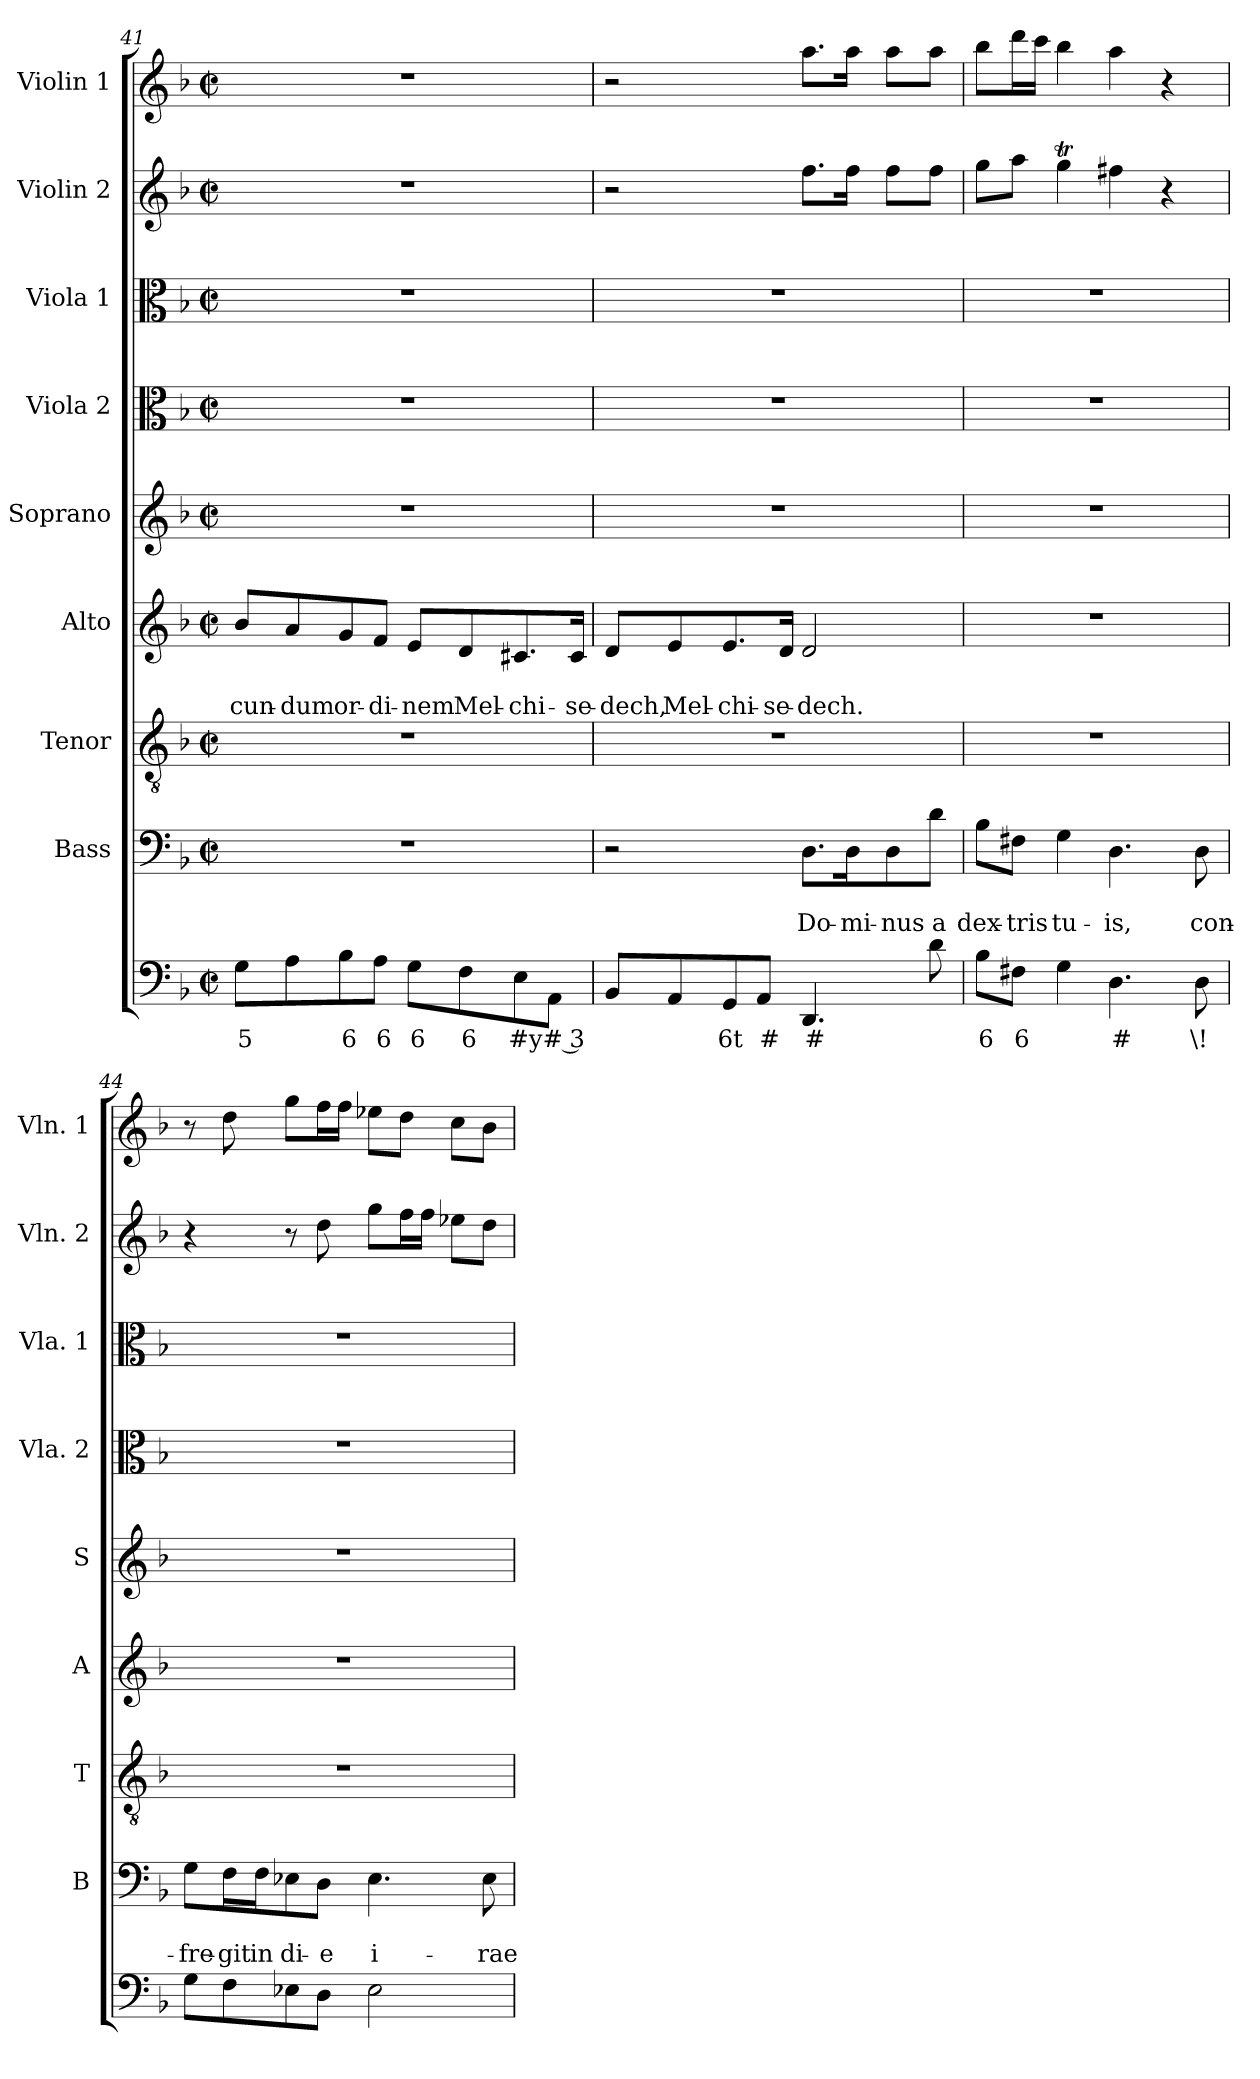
**kern	**text	**kern	**text	**text	**kern	**kern	**text	**text	**kern	**kern	**kern	**kern	**kern
*part9	*part9	*part8	*part8	*part8	*part7	*part6	*part6	*part6	*part5	*part4	*part3	*part2	*part1
*staff9	*staff9	*staff8	*staff8	*staff8	*staff7	*staff6	*staff6	*staff6	*staff5	*staff4	*staff3	*staff2	*staff1
*	*	*I"Bass	*	*	*I"Tenor	*I"Alto	*	*	*I"Soprano	*I"Viola 2	*I"Viola 1	*I"Violin 2	*I"Violin 1
*	*	*I'B	*	*	*I'T	*I'A	*	*	*I'S	*I'Vla. 2	*I'Vla. 1	*I'Vln. 2	*I'Vln. 1
*clefF4	*	*clefF4	*	*	*clefGv2	*clefG2	*	*	*clefG2	*clefC3	*clefC3	*clefG2	*clefG2
*k[b-]	*	*k[b-]	*	*	*k[b-]	*k[b-]	*	*	*k[b-]	*k[b-]	*k[b-]	*k[b-]	*k[b-]
*F:	*	*F:	*	*	*F:	*F:	*	*	*F:	*F:	*F:	*F:	*F:
*M2/2	*	*M2/2	*	*	*M2/2	*M2/2	*	*	*M2/2	*M2/2	*M2/2	*M2/2	*M2/2
*met(c|)	*	*met(c|)	*	*	*met(c|)	*met(c|)	*	*	*met(c|)	*met(c|)	*met(c|)	*met(c|)	*met(c|)
=41	=41	=41	=41	=41	=41	=41	=41	=41	=41	=41	=41	=41	=41
!	!LO:LY:b	!	!	!	!	!	!	!LO:LY:b	!	!	!	!	!
8G\L	5	1r	.	.	1r	8b-/L	.	-cun-	1r	1r	1r	1r	1r
!	!	!	!	!	!	!	!	!LO:LY:b	!	!	!	!	!
8A\	.	.	.	.	.	8a/	.	-dum	.	.	.	.	.
!	!LO:LY:b	!	!	!	!	!	!	!LO:LY:b	!	!	!	!	!
8B-\	6	.	.	.	.	8g/	.	or-	.	.	.	.	.
!	!LO:LY:b	!	!	!	!	!	!	!LO:LY:b	!	!	!	!	!
8A\J	6	.	.	.	.	8f/J	.	-di-	.	.	.	.	.
!	!LO:LY:b	!	!	!	!	!	!	!LO:LY:b	!	!	!	!	!
8G\L	6	.	.	.	.	8e/L	.	-nem	.	.	.	.	.
!	!LO:LY:b	!	!	!	!	!	!	!LO:LY:b	!	!	!	!	!
8F\	6	.	.	.	.	8d/	.	Mel-	.	.	.	.	.
!	!LO:LY:b	!	!	!	!	!	!	!LO:LY:b	!	!	!	!	!
8E\	#y	.	.	.	.	8.c#X/	.	-chi-	.	.	.	.	.
!	!LO:LY:b	!	!	!	!	!	!	!	!	!	!	!	!
8AA\J	# 3	.	.	.	.	.	.	.	.	.	.	.	.
!	!	!	!	!	!	!	!	!LO:LY:b	!	!	!	!	!
.	.	.	.	.	.	16c#/Jk	.	-se-	.	.	.	.	.
=42	=42	=42	=42	=42	=42	=42	=42	=42	=42	=42	=42	=42	=42
!	!	!	!	!	!	!	!	!LO:LY:b	!	!	!	!	!
8BB-/L	.	2r	.	.	1r	8d/L	.	-dech,	1r	1r	1r	2r	2r
!	!	!	!	!	!	!	!	!LO:LY:b	!	!	!	!	!
8AA/	.	.	.	.	.	8e/	.	Mel-	.	.	.	.	.
!	!LO:LY:b	!	!	!	!	!	!	!LO:LY:b	!	!	!	!	!
8GG/	6t	.	.	.	.	8.e/	.	-chi-	.	.	.	.	.
!	!LO:LY:b	!	!	!	!	!	!	!	!	!	!	!	!
8AA/J	#	.	.	.	.	.	.	.	.	.	.	.	.
!	!	!	!	!	!	!	!	!LO:LY:b	!	!	!	!	!
.	.	.	.	.	.	16d/Jk	.	-se-	.	.	.	.	.
!	!LO:LY:b	!	!	!LO:LY:b	!	!	!	!LO:LY:b	!	!	!	!	!
4.DD/	#	8.D\L	.	Do-	.	2d/	.	-dech.	.	.	.	8.ff\L	8.aa\L
!	!	!	!	!LO:LY:b	!	!	!	!	!	!	!	!	!
.	.	16D\K	.	-mi-	.	.	.	.	.	.	.	16ff\Jk	16aa\Jk
!	!	!	!	!LO:LY:b	!	!	!	!	!	!	!	!	!
.	.	8D\	.	-nus	.	.	.	.	.	.	.	8ff\L	8aa\L
!	!	!	!	!LO:LY:b	!	!	!	!	!	!	!	!	!
8d\	.	8d\J	.	a	.	.	.	.	.	.	.	8ff\J	8aa\J
=43	=43	=43	=43	=43	=43	=43	=43	=43	=43	=43	=43	=43	=43
!	!LO:LY:b	!	!	!LO:LY:b	!	!	!	!	!	!	!	!	!
8B-\L	6	8B-\L	.	dex-	1r	1r	.	.	1r	1r	1r	8gg\L	8bb-\L
!	!LO:LY:b	!	!	!LO:LY:b	!	!	!	!	!	!	!	!	!
8F#X\J	6	8F#X\J	.	-tris	.	.	.	.	.	.	.	8aa\J	16ddd\L
.	.	.	.	.	.	.	.	.	.	.	.	.	16ccc\JJ
!	!	!	!	!LO:LY:b	!	!	!	!	!	!	!	!	!
4G\	.	4G\	.	tu-	.	.	.	.	.	.	.	4ggT\	4bb-\
!	!LO:LY:b	!	!	!LO:LY:b	!	!	!	!	!	!	!	!	!
4.D\	#	4.D\	.	-is,	.	.	.	.	.	.	.	4ff#X\	4aa\
.	.	.	.	.	.	.	.	.	.	.	.	4r	4r
!	!LO:LY:b	!	!	!LO:LY:b	!	!	!	!	!	!	!	!	!
8D\	\!	8D\	.	con-	.	.	.	.	.	.	.	.	.
!!LO:PB:g=z
=44	=44	=44	=44	=44	=44	=44	=44	=44	=44	=44	=44	=44	=44
*^	*	*	*	*	*	*	*	*	*	*	*	*	*
!	!	!	!	!	!LO:LY:b	!	!	!	!	!	!	!	!	!
8G\L	2ryy	.	8G\L	.	-fre-	1r	1r	.	.	1r	1r	1r	4r	8r
!	!	!	!	!	!LO:LY:b	!	!	!	!	!	!	!	!	!
8F\	.	.	16F\L	.	-git	.	.	.	.	.	.	.	.	8dd\
!	!	!	!	!	!LO:LY:b	!	!	!	!	!	!	!	!	!
.	.	.	16F\J	.	in	.	.	.	.	.	.	.	.	.
!	!	!	!	!	!LO:LY:b	!	!	!	!	!	!	!	!	!
8E-X\	.	.	8E-X\	.	di-	.	.	.	.	.	.	.	8r	8gg\L
!	!	!	!	!	!LO:LY:b	!	!	!	!	!	!	!	!	!
8D\J	.	.	8D\J	.	-e	.	.	.	.	.	.	.	8dd\	16ff\L
.	.	.	.	.	.	.	.	.	.	.	.	.	.	16ff\JJ
!	!	!	!	!	!LO:LY:b	!	!	!	!	!	!	!	!	!
2E-\	4ryy	.	4.E-\	.	i-	.	.	.	.	.	.	.	8gg\L	8ee-X\L
.	.	.	.	.	.	.	.	.	.	.	.	.	16ff\L	8dd\J
.	.	.	.	.	.	.	.	.	.	.	.	.	16ff\JJ	.
.	4ryy	.	.	.	.	.	.	.	.	.	.	.	8ee-X\L	8cc\L
!	!	!	!	!	!LO:LY:b	!	!	!	!	!	!	!	!	!
.	.	.	8E-\	.	-rae	.	.	.	.	.	.	.	8dd\J	8b-\J
*v	*v	*	*	*	*	*	*	*	*	*	*	*	*	*
=	=	=	=	=	=	=	=	=	=	=	=	=	=
*-	*-	*-	*-	*-	*-	*-	*-	*-	*-	*-	*-	*-	*-
